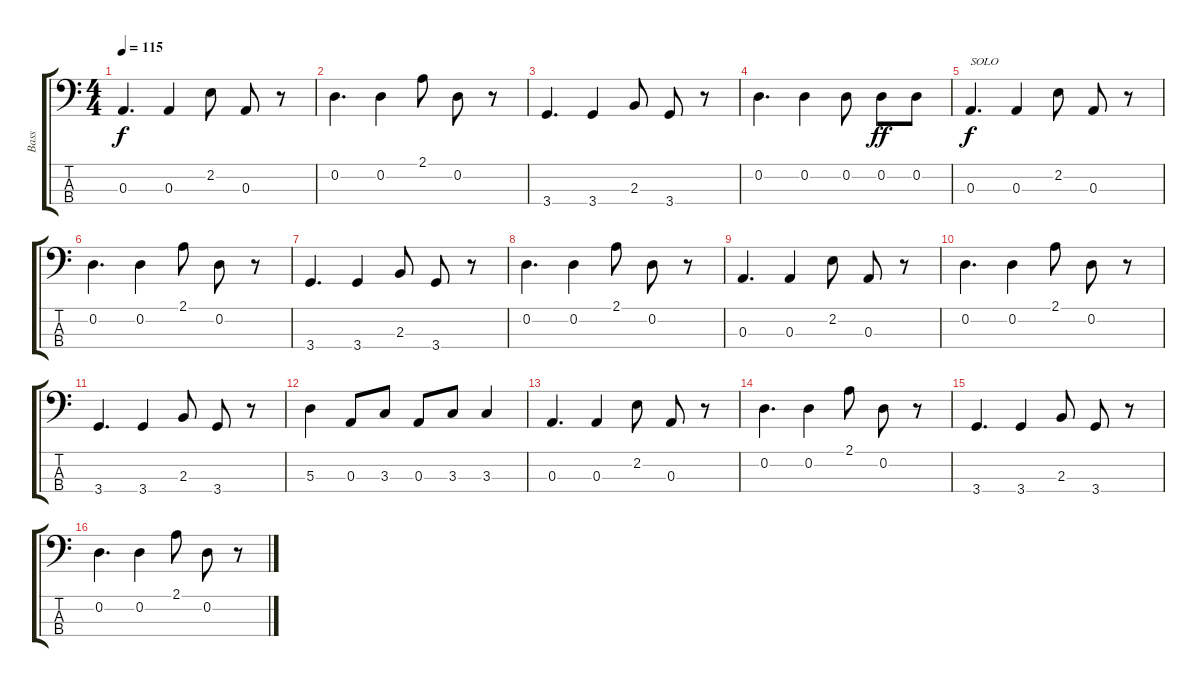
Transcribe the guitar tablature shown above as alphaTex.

\track ("Bass" "Bass") {instrument electricbassfinger}
\staff {score tabs}
\tuning (G2 D2 A1 E1) {hide}
\ts (4 4)
\tempo 115
\clef f4
\ks c
0.3.4{d dy f} 0.3.4 2.2.8 0.3.8 r.8 |
0.2.4{d} 0.2.4 2.1.8 0.2.8 r.8 |
3.4.4{d} 3.4.4 2.3.8 3.4.8 r.8 |
0.2.4{d} 0.2.4 0.2.8 0.2.8{dy ff volume 14} 0.2.8{volume 16} |
0.3.4{d txt "SOLO" dy f} 0.3.4 2.2.8 0.3.8 r.8 |
0.2.4{d} 0.2.4 2.1.8 0.2.8 r.8 |
3.4.4{d} 3.4.4 2.3.8 3.4.8 r.8 |
0.2.4{d} 0.2.4 2.1.8 0.2.8 r.8 |
0.3.4{d} 0.3.4 2.2.8 0.3.8 r.8 |
0.2.4{d} 0.2.4 2.1.8 0.2.8 r.8 |
3.4.4{d} 3.4.4 2.3.8 3.4.8 r.8 |
5.3.4 0.3.8 3.3.8 0.3.8 3.3.8 3.3.4 |
0.3.4{d} 0.3.4 2.2.8 0.3.8 r.8 |
0.2.4{d} 0.2.4 2.1.8 0.2.8 r.8 |
3.4.4{d} 3.4.4 2.3.8 3.4.8 r.8 |
0.2.4{d} 0.2.4 2.1.8 0.2.8 r.8
